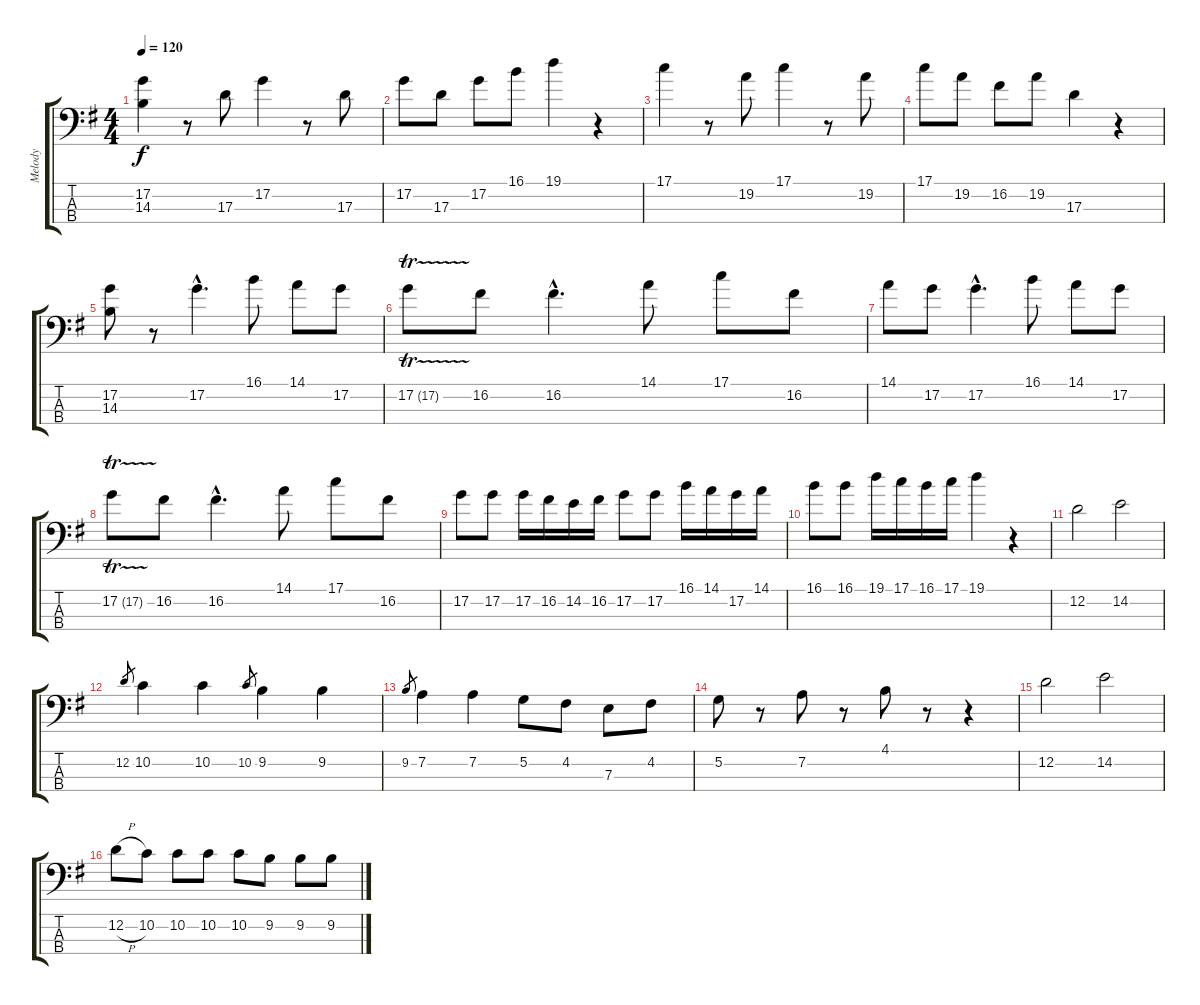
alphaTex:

\track ("Melody" "Melody") {instrument electricbassfinger}
\staff {score tabs}
\tuning (G2 D2 A1 E1) {hide}
\ts (4 4)
\tempo 120
\clef f4
\ks g
(17.2 14.3).4{dy f instrument electricbassfinger} r.8 17.3.8 17.2.4 r.8 17.3.8 |
17.2.8 17.3.8 17.2.8 16.1.8 19.1.4 r.4 |
17.1.4 r.8 19.2.8 17.1.4 r.8 19.2.8 |
17.1.8 19.2.8 16.2.8 19.2.8 17.3.4 r.4 |
(17.2 14.3).8 r.8 17.2{hac}.4{d} 16.1.8 14.1.8 17.2.8 |
17.2{tr (17 16)}.8 16.2.8 16.2{hac}.4{d} 14.1.8 17.1.8 16.2.8 |
14.1.8 17.2.8 17.2{hac}.4{d} 16.1.8 14.1.8 17.2.8 |
17.2{tr (17 16)}.8 16.2.8 16.2{hac}.4{d} 14.1.8 17.1.8 16.2.8 |
17.2.8 17.2.8 17.2.16 16.2.16 14.2.16 16.2.16 17.2.8 17.2.8 16.1.16 14.1.16 17.2.16 14.1.16 |
16.1.8 16.1.8 19.1.16 17.1.16 16.1.16 17.1.16 19.1.4 r.4 |
12.2.2 14.2.2 |
12.2.8{gr} 10.2.4 10.2.4 10.2.8{gr} 9.2.4 9.2.4 |
9.2.8{gr} 7.2.4 7.2.4 5.2.8 4.2.8 7.3.8 4.2.8 |
5.2.8 r.8 7.2.8 r.8 4.1.8 r.8 r.4 |
12.2.2 14.2.2 |
12.2{h}.8 10.2.8 10.2.8 10.2.8 10.2.8 9.2.8 9.2.8 9.2.8
